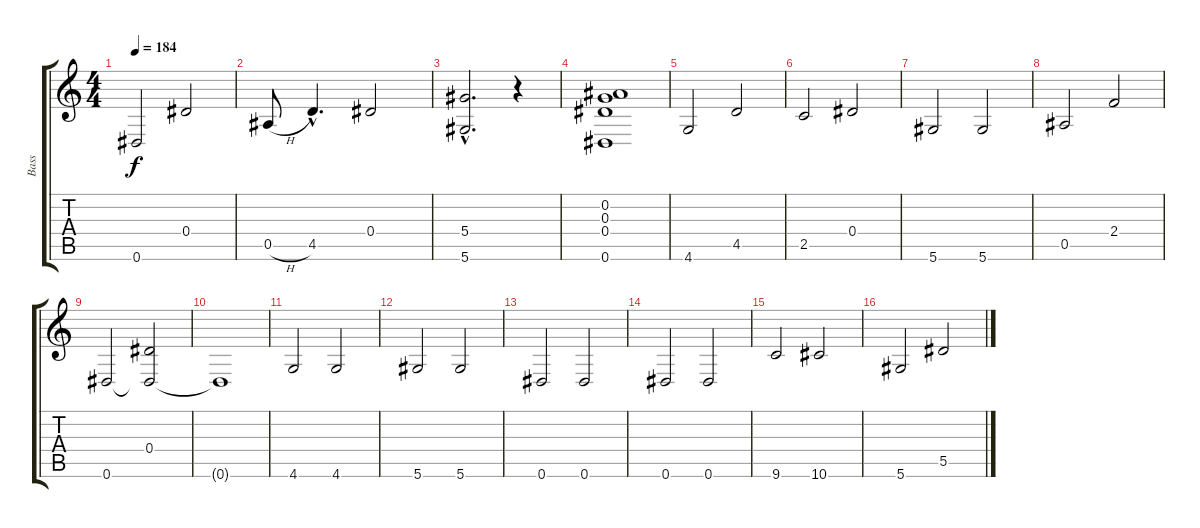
\track ("Bass" "Bass") {instrument acousticguitarnylon}
\staff {score tabs}
\tuning (Eb4 Bb3 G3 Eb3 Bb2 Eb2) {hide}
\ts (4 4)
\tempo 184
\clef g2
\ks c
0.6.2{dy f} 0.4.2 |
0.5{h}.8 4.5{hac}.4{d} 0.4.2 |
(5.4{hac} 5.6{hac}).2{d} r.4 |
(0.2 0.3 0.4 0.6).1 |
4.6.2 4.5.2 |
2.5.2 0.4.2 |
5.6.2 5.6.2 |
0.5.2 2.4.2 |
0.6.2 (0.4 0.6{t}).2 |
0.6{t}.1 |
4.6.2 4.6.2 |
5.6.2 5.6.2 |
0.6.2 0.6.2 |
0.6.2 0.6.2 |
9.6.2 10.6.2 |
5.6.2 5.5.2
